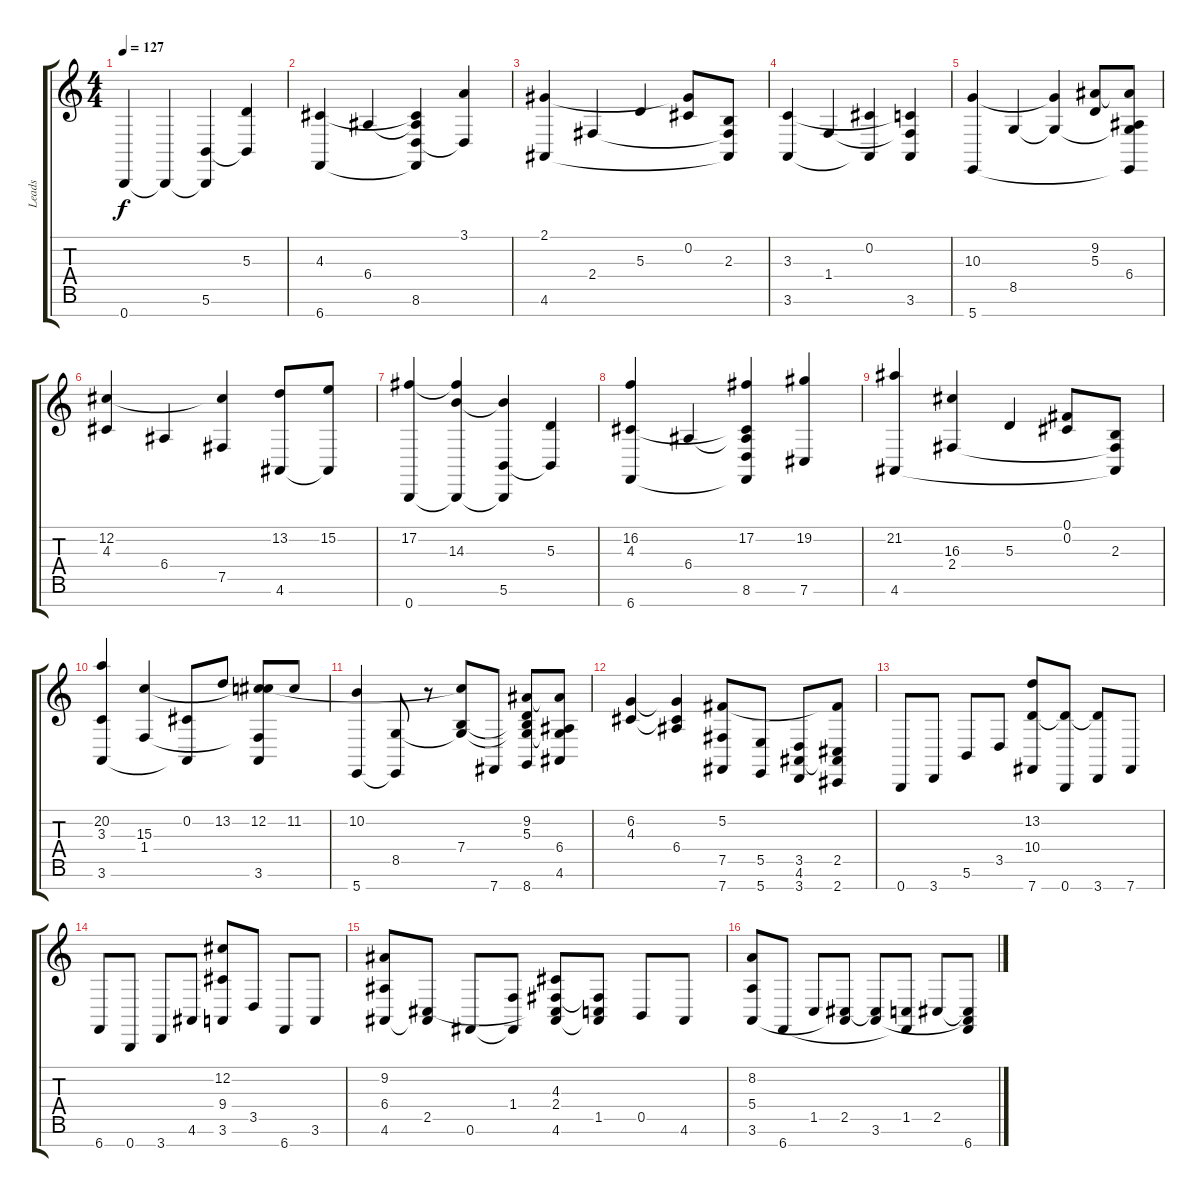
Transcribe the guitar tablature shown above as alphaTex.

\track ("Leads" "Leads") {instrument dulcimer}
\staff {score tabs}
\tuning (Gb4 Db4 A3 E3 B2 Gb2 B1) {hide}
\ts (4 4)
\tempo 127
\clef g2
\ks c
0.7.4{dy f instrument dulcimer} 0.7{t}.4 (5.6 0.7{t}).4 (5.3 5.6{t}).4 |
(4.3 6.7).4 6.4.4 (4.3{t} 6.4{t} 8.6 6.7{t}).4 (3.1 8.6{t}).4 |
(2.1 4.6).4 2.4.4 5.3.4 (2.1{t} 0.2).8 (2.3 2.4{t} 4.6{t}).8 |
(3.3 3.6).4 1.4.4 (0.2 3.6{t}).4 (3.3{t} 1.4{t} 3.6).4 |
(10.3 5.7).4 8.5.4 (10.3{t} 8.5{t}).4 (9.2 5.3).8 (9.2{t} 6.4 8.5{t} 5.7{t}).8 |
(12.2 4.3).4 6.4.4 (12.2{t} 7.5).4 (13.2 4.6).8 (15.2 4.6{t}).8 |
(17.2 0.7).4 (17.2{t} 14.3 0.7{t}).4 (14.3{t} 5.6 0.7{t}).4 (5.3 5.6{t}).4 |
(16.2 4.3 6.7).4 6.4.4 (17.2 4.3{t} 6.4{t} 8.6 6.7{t}).4 (19.2 7.6).4 |
(21.2 4.6).4 (16.3 2.4).4 5.3.4 (0.1 0.2).8 (2.3 2.4{t} 4.6{t}).8 |
(20.2 3.3 3.6).4 (15.3 1.4).4 (0.2 3.6{t}).8 13.2.8 (12.2 15.3{t} 1.4{t} 3.6).8 11.2.8 |
(10.2 5.7).4 (8.5 5.7{t}).8 r.8 (15.3{t} 7.4 8.5{t}).8 7.7.8 (9.2 5.3 7.4{t} 8.5{t} 8.7).8 (9.2{t} 6.4 8.5{t} 4.6).8 |
(6.2 4.3).4 (6.2{t} 4.3{t} 6.4).4 (5.2 7.5 7.7).8 (5.5 5.7).8 (3.5 4.6 3.7).8 (5.2{t} 2.5 4.6{t} 2.7).8 |
0.7.8 3.7.8 5.6.8 3.5.8 (13.2 10.4 7.7).8 (10.4{t} 0.7).8 (10.4{t} 3.7).8 7.7.8 |
6.7.8 0.7.8 3.7.8 4.6.8 (12.2 9.4 3.6).8 3.5.8 6.7.8 3.6.8 |
(9.2 6.4 4.6).8 (2.5 4.6{t}).8 0.6.8 (1.4 0.6{t}).8 (4.3 2.4 2.5{t} 4.6).8 (2.4{t} 1.5 4.6{t}).8 0.5.8 4.6.8 |
(8.2 5.4 3.6).8 6.7.8 1.5.8 (2.5 3.6{t}).8 (2.5{t} 3.6).8 (1.5 6.7{t}).8 2.5.8 (2.5{t} 3.6{t} 6.7).8
